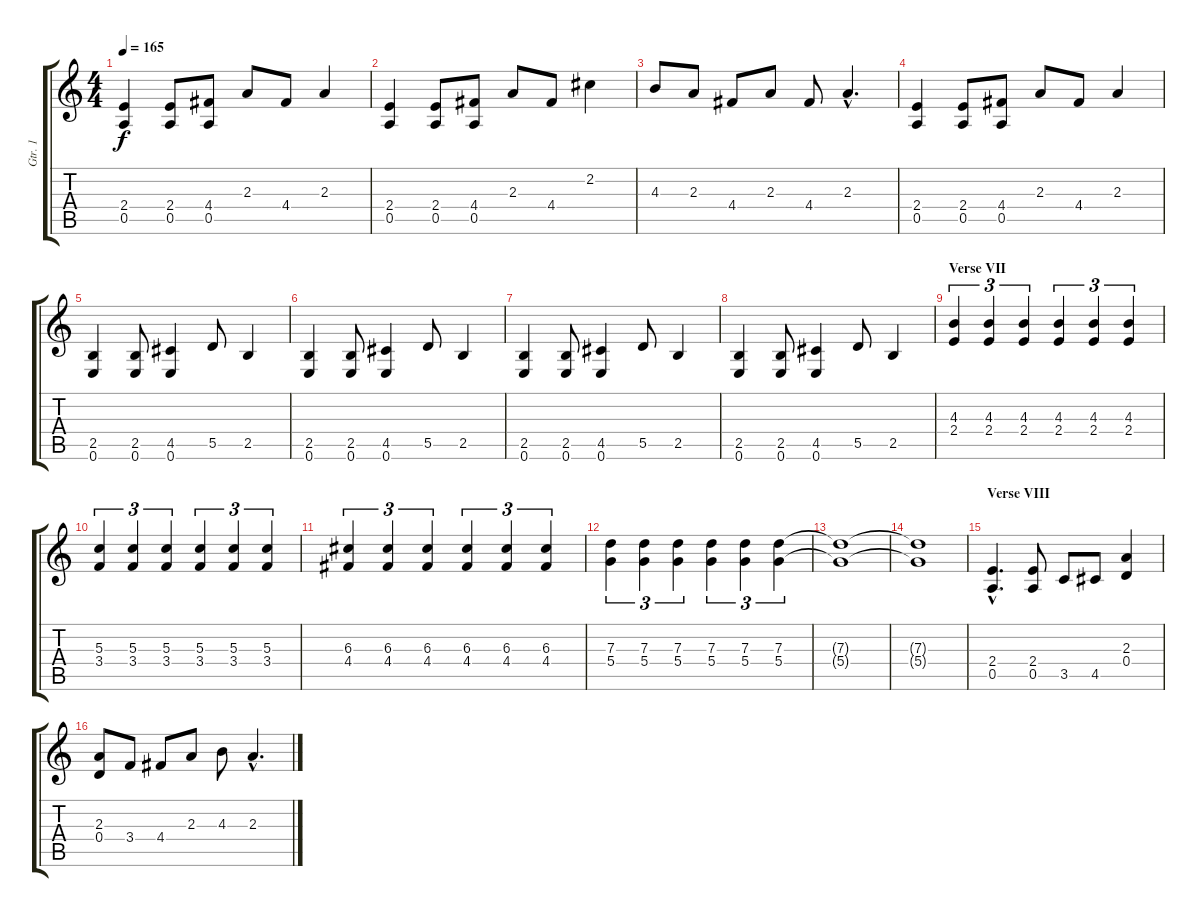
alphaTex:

\track ("Gtr. 1" "Gtr. 1") {instrument overdrivenguitar}
\staff {score tabs}
\tuning (E4 B3 G3 D3 A2 E2) {hide}
\ts (4 4)
\tempo 165
\clef g2
\ks c
(2.4 0.5).4{dy f} (2.4 0.5).8 (4.4 0.5).8 2.3.8 4.4.8 2.3.4 |
(2.4 0.5).4 (2.4 0.5).8 (4.4 0.5).8 2.3.8 4.4.8 2.2.4 |
4.3.8 2.3.8 4.4.8 2.3.8 4.4.8 2.3{hac}.4{d} |
(2.4 0.5).4 (2.4 0.5).8 (4.4 0.5).8 2.3.8 4.4.8 2.3.4 |
(2.5 0.6).4 (2.5 0.6).8 (4.5 0.6).4 5.5.8 2.5.4 |
(2.5 0.6).4 (2.5 0.6).8 (4.5 0.6).4 5.5.8 2.5.4 |
(2.5 0.6).4 (2.5 0.6).8 (4.5 0.6).4 5.5.8 2.5.4 |
(2.5 0.6).4 (2.5 0.6).8 (4.5 0.6).4 5.5.8 2.5.4 |
\section ("" "Verse VII")
(4.3 2.4).4{tu (3 2)} (4.3 2.4).4{tu (3 2)} (4.3 2.4).4{tu (3 2)} (4.3 2.4).4{tu (3 2)} (4.3 2.4).4{tu (3 2)} (4.3 2.4).4{tu (3 2)} |
(5.3 3.4).4{tu (3 2)} (5.3 3.4).4{tu (3 2)} (5.3 3.4).4{tu (3 2)} (5.3 3.4).4{tu (3 2)} (5.3 3.4).4{tu (3 2)} (5.3 3.4).4{tu (3 2)} |
(6.3 4.4).4{tu (3 2)} (6.3 4.4).4{tu (3 2)} (6.3 4.4).4{tu (3 2)} (6.3 4.4).4{tu (3 2)} (6.3 4.4).4{tu (3 2)} (6.3 4.4).4{tu (3 2)} |
(7.3 5.4).4{tu (3 2)} (7.3 5.4).4{tu (3 2)} (7.3 5.4).4{tu (3 2)} (7.3 5.4).4{tu (3 2)} (7.3 5.4).4{tu (3 2)} (7.3 5.4).4{tu (3 2)} |
(7.3{t} 5.4{t}).1 |
(7.3{t} 5.4{t}).1 |
\section ("" "Verse VIII")
(2.4{hac} 0.5{hac}).4{d} (2.4 0.5).8 3.5.8 4.5.8 (2.3 0.4).4 |
(2.3 0.4).8 3.4.8 4.4.8 2.3.8 4.3.8 2.3{hac}.4{d}
